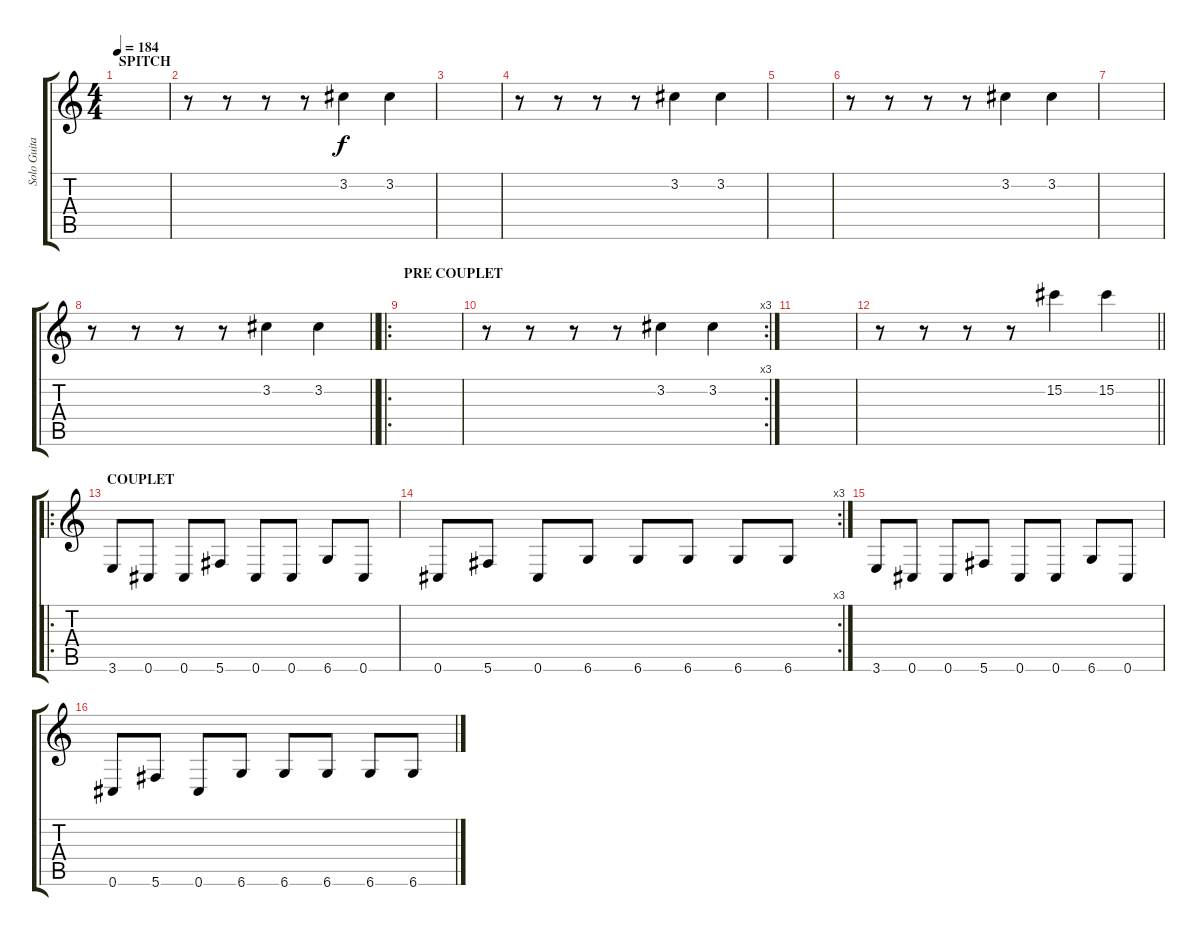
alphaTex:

\track ("Solo Guitar" "Solo Guita") {instrument distortionguitar}
\staff {score tabs}
\tuning (Eb4 Bb3 Gb3 Db3 Ab2 Db2) {hide}
\ts (4 4)
\section ("" "SPITCH")
\tempo 184
\clef g2
\ks c
|
r.8 r.8 r.8 r.8 3.2.4 3.2.4 |
|
r.8 r.8 r.8 r.8 3.2.4 3.2.4 |
|
r.8 r.8 r.8 r.8 3.2.4 3.2.4 |
|
\barLineRight lightlight
r.8 r.8 r.8 r.8 3.2.4 3.2.4 |
\ro
\section ("" "PRE COUPLET")
|
\rc 3
r.8 r.8 r.8 r.8 3.2.4 3.2.4 |
|
\barLineRight lightlight
r.8 r.8 r.8 r.8 15.2.4 15.2.4 |
\ro
\section ("" "COUPLET")
3.6.8{volume 16} 0.6.8 0.6.8 5.6.8 0.6.8 0.6.8 6.6.8 0.6.8 |
\rc 3
0.6.8 5.6.8 0.6.8 6.6.8 6.6.8 6.6.8 6.6.8 6.6.8 |
3.6.8{volume 16} 0.6.8 0.6.8 5.6.8 0.6.8 0.6.8 6.6.8 0.6.8 |
0.6.8 5.6.8 0.6.8 6.6.8 6.6.8 6.6.8 6.6.8 6.6.8
